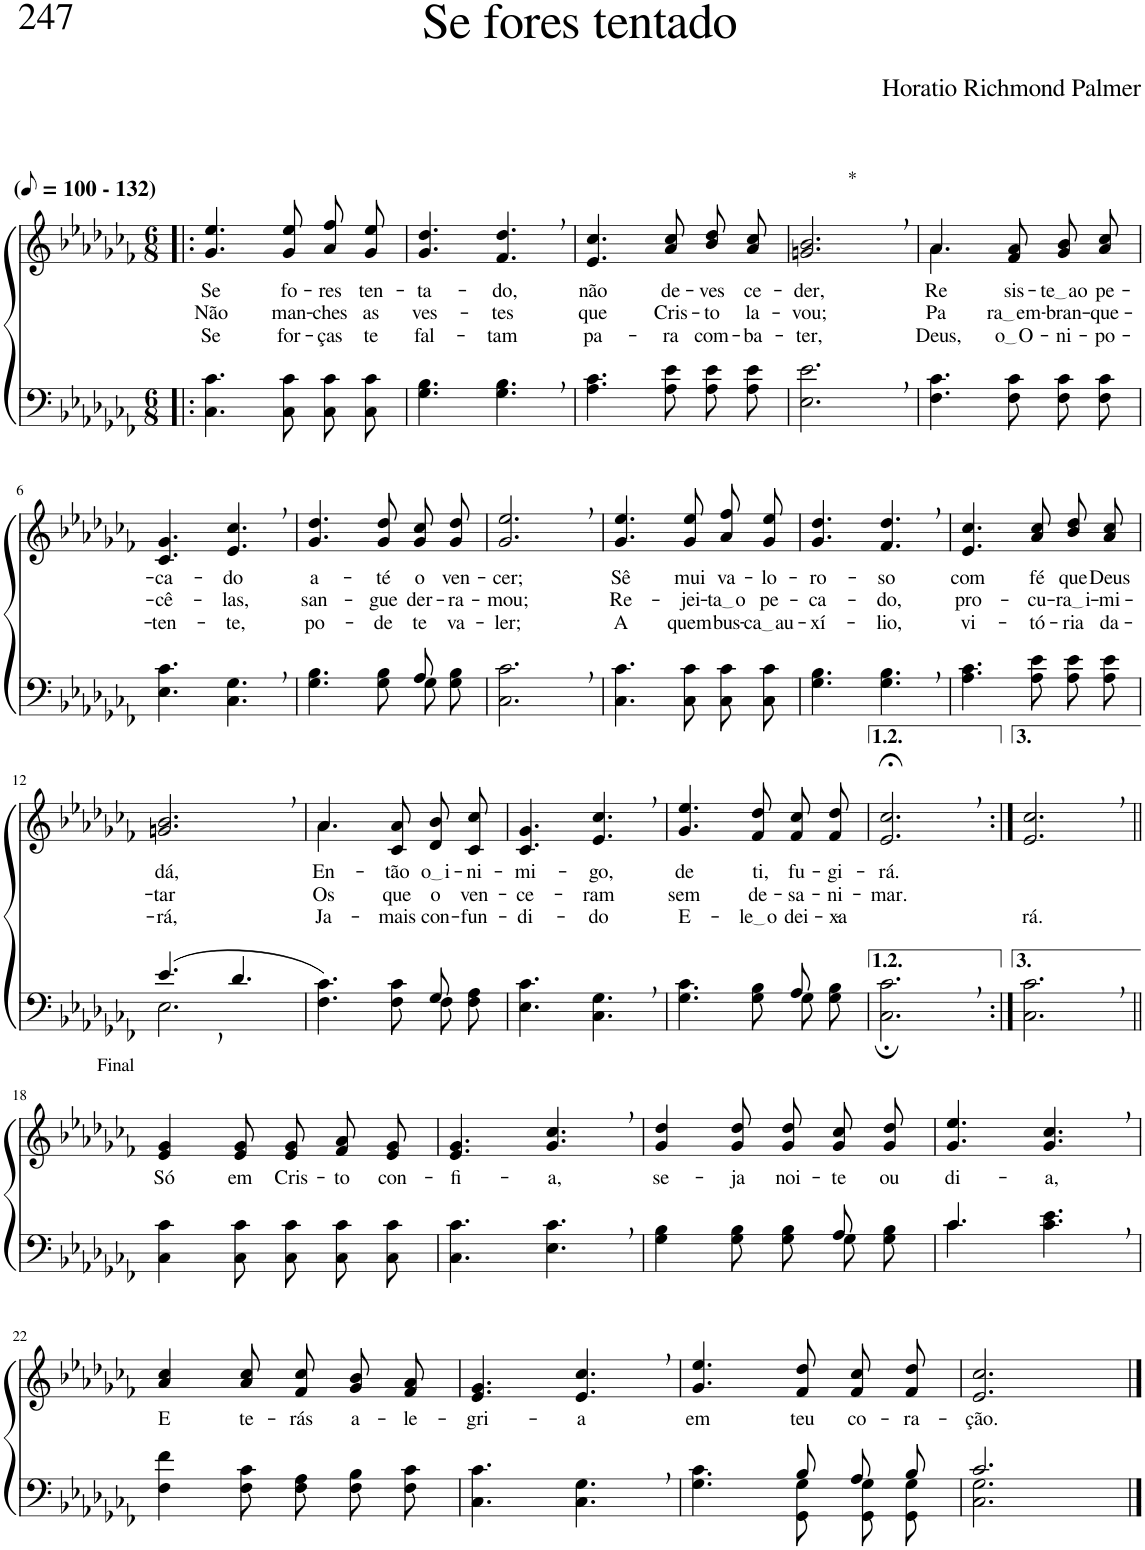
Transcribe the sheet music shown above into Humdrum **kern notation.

**kern	**kern	**text	**text	**text
*part2	*part1	*part1	*part1	*part1
*staff2	*staff1	*staff1	*staff1	*staff1
*I"Parte III e IV	*I"Parte I e II	*	*	*
*clefF4	*clefG2	*	*	*
*Trd2c3	*Trd2c3	*	*	*
*k[b-e-a-d-g-c-f-]	*k[b-e-a-d-g-c-f-]	*	*	*
*M6/8	*M6/8	*	*	*
*MM50	*MM50	*	*	*
=1!|:	=1!|:	=1!|:	=1!|:	=1!|:
!	!LO:TX:a:B:t=(	!	!	!
!	!LO:TX:a:B:t=- 132)	!	!	!
!	!	!LO:LY:b	!LO:LY:b	!LO:LY:b
4.C-\ 4.c-\	4.g-/ 4.ee-/	Se	Não	Se
!	!	!LO:LY:b	!LO:LY:b	!LO:LY:b
8C-\ 8c-\L	8g-\ 8ee-\L	fo-	man-	for-
!	!	!LO:LY:b	!LO:LY:b	!LO:LY:b
8C-\ 8c-\	8a-\ 8ff-\	-res	-ches	-ças
!	!	!LO:LY:b	!LO:LY:b	!LO:LY:b
8C-\ 8c-\J	8g-\ 8ee-\J	ten-	as	te
=2	=2	=2	=2	=2
!	!	!LO:LY:b	!LO:LY:b	!LO:LY:b
4.G-\ 4.B-\	4.g-/ 4.dd-/	-ta-	ves-	fal-
!	!	!LO:LY:b	!LO:LY:b	!LO:LY:b
4.G-\, 4.B-\,	4.f-/, 4.dd-/,	-do,	-tes	-tam
=3	=3	=3	=3	=3
!	!	!LO:LY:b	!LO:LY:b	!LO:LY:b
4.A-\ 4.c-\	4.e-/ 4.cc-/	não	que	pa-
!	!	!LO:LY:b	!LO:LY:b	!LO:LY:b
8A-\ 8e-\L	8a-\ 8cc-\L	de-	Cris-	-ra
!	!	!LO:LY:b	!LO:LY:b	!LO:LY:b
8A-\ 8e-\	8b-\ 8dd-\	-ves	-to	com-
!	!	!LO:LY:b	!LO:LY:b	!LO:LY:b
8A-\ 8e-\J	8a-\ 8cc-\J	ce-	la-	-ba-
=4	=4	=4	=4	=4
!	!LO:TX:a:t=*	!	!	!
!	!	!LO:LY:b	!LO:LY:b	!LO:LY:b
2.E-\, 2.e-\,	2.gn/, 2.b-/,	-der,	-vou;	-ter,
=5	=5	=5	=5	=5
!	!	!LO:LY:b	!LO:LY:b	!LO:LY:b
*	*^	*	*	*
4.F-\ 4.c-\	4.a-\	4.a-/	Re-	Pa-	Deus,
!	!	!	!LO:LY:b	!LO:LY:b	!LO:LY:b
8F-\ 8c-\L	4.ryy	8f-/ 8a-/L	sis-	ra em	o O
!	!	!	!LO:LY:b	!LO:LY:b	!LO:LY:b
8F-\ 8c-\	.	8g-/ 8b-/	te ao	-bran-	-ni-
!	!	!	!LO:LY:b	!LO:LY:b	!LO:LY:b
8F-\ 8c-\J	.	8a-/ 8cc-/J	pe-	-que-	-po-
!!LO:LB:g=z
=6	=6	=6	=6	=6	=6
!	!	!	!LO:LY:b	!LO:LY:b	!LO:LY:b
*	*v	*v	*	*	*
4.E-\ 4.c-\	4.c-/ 4.g-/	-ca-	-cê-	ten-
!	!	!LO:LY:b	!LO:LY:b	!LO:LY:b
4.C-\, 4.G-\,	4.e-/, 4.cc-/,	-do	-las,	-te,
=7	=7	=7	=7	=7
*^	*	*	*	*
!	!	!	!LO:LY:b	!LO:LY:b	!LO:LY:b
2ryy	4.G-\ 4.B-\	4.g-/ 4.dd-/	a-	san-	po-
!	!	!	!LO:LY:b	!LO:LY:b	!LO:LY:b
.	8G-\ 8B-\L	8g-\ 8dd-\L	-té	-gue	-de
!	!	!	!LO:LY:b	!LO:LY:b	!LO:LY:b
8A-/	8G-\	8g-\ 8cc-\	o	der-	te
!	!	!	!LO:LY:b	!LO:LY:b	!LO:LY:b
8ryy	8G-\ 8B-\J	8g-\ 8dd-\J	ven-	-ra-	va-
=8	=8	=8	=8	=8	=8
!	!	!	!LO:LY:b	!LO:LY:b	!LO:LY:b
*v	*v	*	*	*	*
2.C-\, 2.c-\,	2.g-/, 2.ee-/,	-cer;	-mou;	-ler;
=9	=9	=9	=9	=9
!	!	!LO:LY:b	!LO:LY:b	!LO:LY:b
4.C-\ 4.c-\	4.g-/ 4.ee-/	Sê	Re-	A
!	!	!LO:LY:b	!LO:LY:b	!LO:LY:b
8C-\ 8c-\L	8g-\ 8ee-\L	mui	-jei-	quem
!	!	!LO:LY:b	!LO:LY:b	!LO:LY:b
8C-\ 8c-\	8a-\ 8ff-\	va-	ta o	bus-
!	!	!LO:LY:b	!LO:LY:b	!LO:LY:b
8C-\ 8c-\J	8g-\ 8ee-\J	-lo-	pe-	ca au
=10	=10	=10	=10	=10
!	!	!LO:LY:b	!LO:LY:b	!LO:LY:b
4.G-\ 4.B-\	4.g-/ 4.dd-/	-ro-	-ca-	-xí-
!	!	!LO:LY:b	!LO:LY:b	!LO:LY:b
4.G-\, 4.B-\,	4.f-/, 4.dd-/,	-so	-do,	-lio,
=11	=11	=11	=11	=11
!	!	!LO:LY:b	!LO:LY:b	!LO:LY:b
4.A-\ 4.c-\	4.e-/ 4.cc-/	com	pro-	vi-
!	!	!LO:LY:b	!LO:LY:b	!LO:LY:b
8A-\ 8e-\L	8a-\ 8cc-\L	fé	-cu-	-tó-
!	!	!LO:LY:b	!LO:LY:b	!LO:LY:b
8A-\ 8e-\	8b-\ 8dd-\	que	ra i	-ria
!	!	!LO:LY:b	!LO:LY:b	!LO:LY:b
8A-\ 8e-\J	8a-\ 8cc-\J	Deus	-mi-	da-
!!LO:LB:g=z
=12	=12	=12	=12	=12
*^	*	*	*	*
!	!	!	!LO:LY:b	!LO:LY:b	!LO:LY:b
(4.e-,/	2.E-\	2.gn/, 2.b-/,	dá,	-tar	-rá,
4.d-/	.	.	.	.	.
=13	=13	=13	=13	=13	=13
!	!	!	!LO:LY:b	!LO:LY:b	!LO:LY:b
*	*	*^	*	*	*
4.F-\ 4.c-\)	2ryy	4.a-\	4.a-/	En-	Os	Ja-
!	!	!	!	!LO:LY:b	!LO:LY:b	!LO:LY:b
8F-\ 8c-\L	.	8c-/ 8a-/L	4.ryy	-tão	que	-mais
!	!	!	!	!LO:LY:b	!LO:LY:b	!LO:LY:b
8F-\	8G-/	8d-/ 8b-/	.	o i	o	con-
!	!	!	!	!LO:LY:b	!LO:LY:b	!LO:LY:b
8F-\ 8A-\J	8ryy	8c-/ 8cc-/J	.	-ni-	ven-	-fun-
*	*	*v	*v	*	*	*
=14	=14	=14	=14	=14	=14
!	!	!	!LO:LY:b	!LO:LY:b	!LO:LY:b
*v	*v	*	*	*	*
4.E-\ 4.c-\	4.c-/ 4.g-/	-mi-	-ce-	-di-
!	!	!LO:LY:b	!LO:LY:b	!LO:LY:b
4.C-\, 4.G-\,	4.e-/, 4.cc-/,	-go,	-ram	-do
=15	=15	=15	=15	=15
*^	*	*	*	*
!	!	!	!LO:LY:b	!LO:LY:b	!LO:LY:b
2ryy	4.G-\ 4.c-\	4.g-/ 4.ee-/	de	sem	E-
!	!	!	!LO:LY:b	!LO:LY:b	!LO:LY:b
.	8G-\ 8B-\L	8f-/ 8dd-/L	ti,	de-	le o
!	!	!	!LO:LY:b	!LO:LY:b	!LO:LY:b
8A-/	8G-\	8f-/ 8cc-/	fu-	-sa-	dei-
!	!	!	!LO:LY:b	!LO:LY:b	!LO:LY:b
8ryy	8G-\ 8B-\J	8f-/ 8dd-/J	-gi-	-ni-	-xa-
=16	=16	=16	=16	=16	=16
!	!	!	!LO:LY:b	!LO:LY:b	!
*v	*v	*	*	*	*
2.C-\;, 2.c-\;,	2.e-/;<, 2.cc-/;<,	-rá.	-mar.	.
=17:|!	=17:|!	=17:|!	=17:|!	=17:|!
!	!	!	!	!LO:LY:b
2.C-\, 2.c-\,	2.e-/, 2.cc-/,	.	.	-rá.
!!LO:LB:g=z
=18||	=18||	=18||	=18||	=18||
!	!LO:TX:a:t=Final	!	!	!
!	!	!LO:LY:b	!	!
4C-\ 4c-\	4e-/ 4g-/	Só	.	.
!	!	!LO:LY:b	!	!
8C-\ 8c-\	8e-/ 8g-/	em	.	.
!	!	!LO:LY:b	!	!
8C-\ 8c-\L	8e-/ 8g-/L	Cris-	.	.
!	!	!LO:LY:b	!	!
8C-\ 8c-\	8f-/ 8a-/	-to	.	.
!	!	!LO:LY:b	!	!
8C-\ 8c-\J	8e-/ 8g-/J	con-	.	.
=19	=19	=19	=19	=19
!	!	!LO:LY:b	!	!
4.C-\ 4.c-\	4.e-/ 4.g-/	-fi-	.	.
!	!	!LO:LY:b	!	!
4.E-\, 4.c-\,	4.g-/, 4.cc-/,	-a,	.	.
=20	=20	=20	=20	=20
*^	*	*	*	*
!	!	!	!LO:LY:b	!	!
2ryy	4G-\ 4B-\	4g-/ 4dd-/	se-	.	.
!	!	!	!LO:LY:b	!	!
.	8G-\ 8B-\	8g-/ 8dd-/	-ja	.	.
!	!	!	!LO:LY:b	!	!
.	8G-\ 8B-\L	8g-\ 8dd-\L	noi-	.	.
!	!	!	!LO:LY:b	!	!
8A-/	8G-\	8g-\ 8cc-\	-te	.	.
!	!	!	!LO:LY:b	!	!
8ryy	8G-\ 8B-\J	8g-\ 8dd-\J	ou	.	.
=21	=21	=21	=21	=21	=21
!	!	!	!LO:LY:b	!	!
4.c-\	4.c-/	4.g-/ 4.ee-/	di-	.	.
!	!	!	!LO:LY:b	!	!
4.c-\, 4.e-\,	4.ryy	4.g-/, 4.cc-/,	-a,	.	.
!!LO:LB:g=z
=22	=22	=22	=22	=22	=22
!	!	!	!LO:LY:b	!	!
*v	*v	*	*	*	*
4F-\ 4f-\	4a-/ 4cc-/	E	.	.
!	!	!LO:LY:b	!	!
8F-\ 8c-\	8a-/ 8cc-/	te-	.	.
!	!	!LO:LY:b	!	!
8F-\ 8A-\L	8f-/ 8cc-/L	-rás	.	.
!	!	!LO:LY:b	!	!
8F-\ 8B-\	8g-/ 8b-/	a-	.	.
!	!	!LO:LY:b	!	!
8F-\ 8c-\J	8f-/ 8a-/J	-le-	.	.
=23	=23	=23	=23	=23
!	!	!LO:LY:b	!	!
4.C-\ 4.c-\	4.e-/ 4.g-/	-gri-	.	.
!	!	!LO:LY:b	!	!
4.C-\, 4.G-\,	4.e-/, 4.cc-/,	-a	.	.
=24	=24	=24	=24	=24
*^	*	*	*	*
!	!	!	!LO:LY:b	!	!
4.ryy	4.G-\ 4.c-\	4.g-/ 4.ee-/	em	.	.
!	!	!	!LO:LY:b	!	!
8B-/L	8GG-/ 8G-/L	8f-/ 8dd-/L	teu	.	.
!	!	!	!LO:LY:b	!	!
8A-/	8GG-/ 8G-/	8f-/ 8cc-/	co-	.	.
!	!	!	!LO:LY:b	!	!
8B-/J	8GG-/ 8G-/J	8f-/ 8dd-/J	-ra-	.	.
=25	=25	=25	=25	=25	=25
!	!	!	!LO:LY:b	!	!
2.c-/	2.C-\ 2.G-\	2.e-/ 2.cc-/	-ção.	.	.
*v	*v	*	*	*	*
==	==	==	==	==
*-	*-	*-	*-	*-
